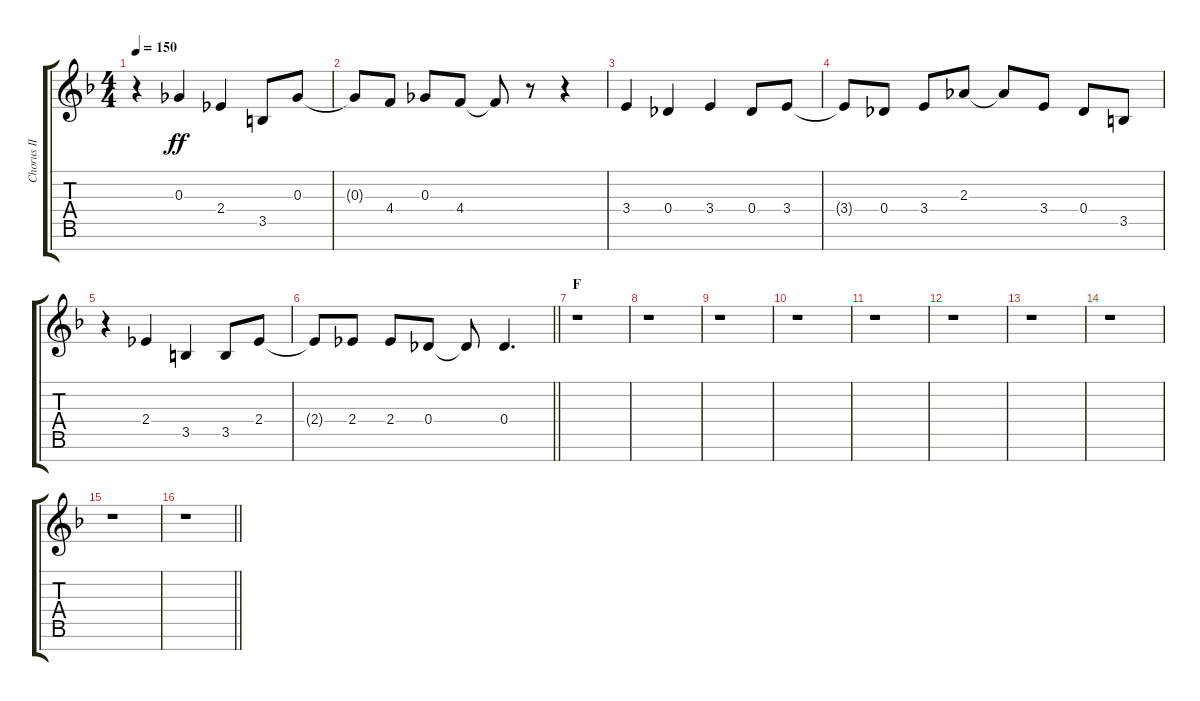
\track ("Chorus II" "Chorus II") {instrument voiceoohs}
\staff {score tabs}
\tuning (Eb5 Bb4 Gb4 Db4 Ab3 Eb3 Bb2) {hide}
\ts (4 4)
\tempo 150
\clef g2
\ks f
r.4{dy ff} 0.3.4 2.4.4 3.5.8 0.3.8 |
0.3{t}.8 4.4.8 0.3.8 4.4.8 4.4{t}.8 r.8 r.4 |
3.4.4 0.4.4 3.4.4 0.4.8 3.4.8 |
3.4{t}.8 0.4.8 3.4.8 2.3.8 2.3{t}.8 3.4.8 0.4.8 3.5.8 |
r.4 2.4.4 3.5.4 3.5.8 2.4.8 |
\barLineRight lightlight
2.4{t}.8 2.4.8 2.4.8 0.4.8 0.4{t}.8 0.4.4{d} |
\section ("" "F")
r.1 |
r.1 |
r.1 |
r.1 |
r.1 |
r.1 |
r.1 |
r.1 |
r.1 |
\barLineRight lightlight
r.1
